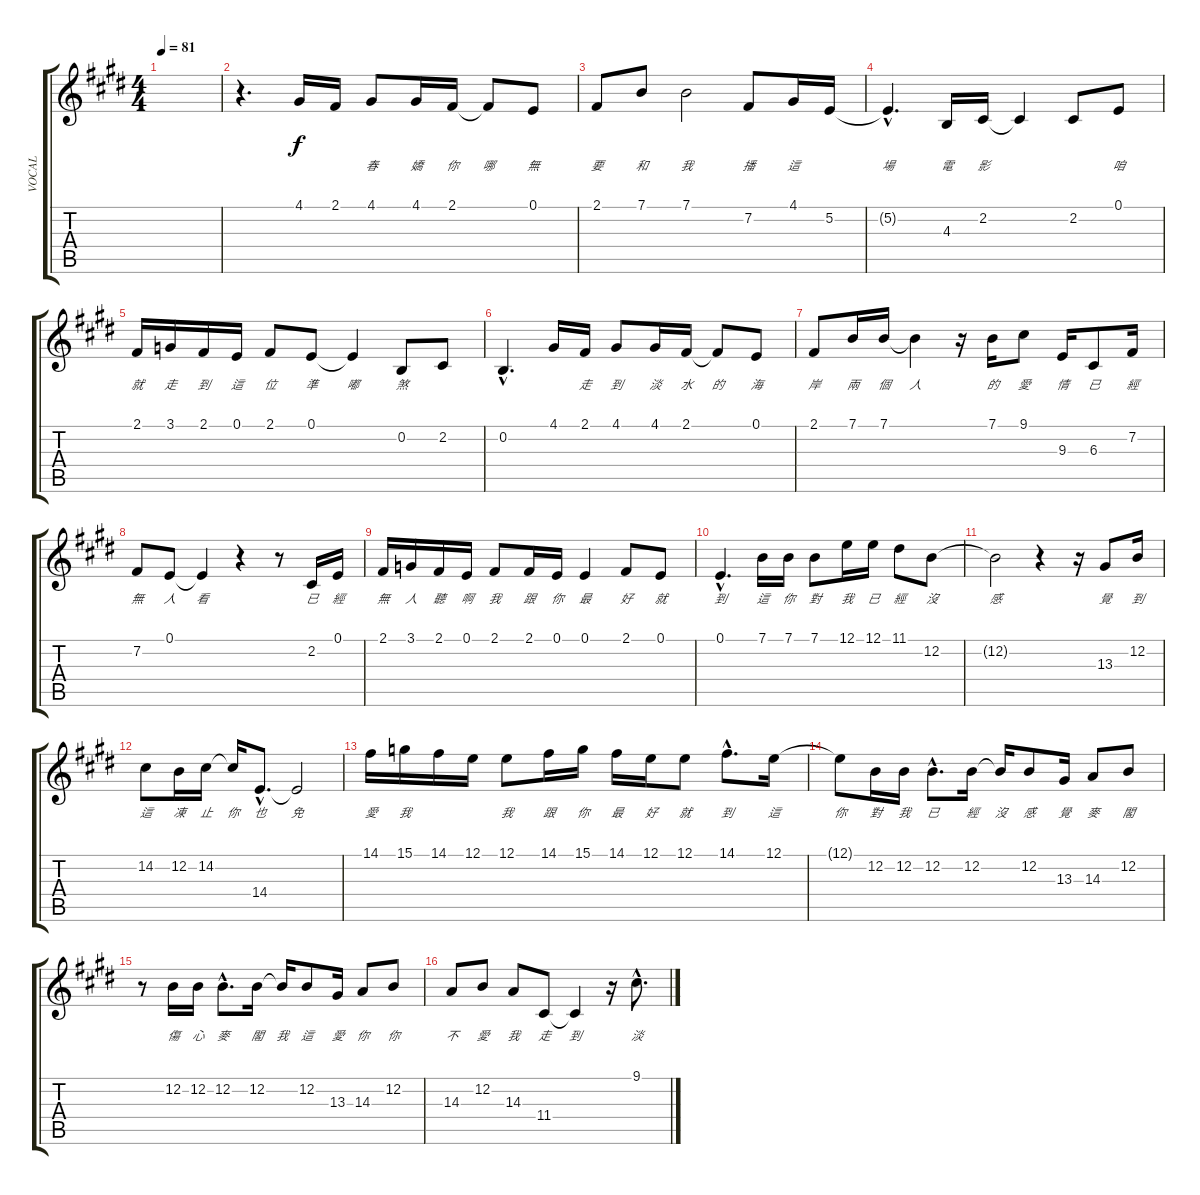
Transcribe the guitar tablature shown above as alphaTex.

\track ("VOCAL" "VOCAL") {instrument vibraphone}
\staff {score tabs}
\tuning (E4 B3 G3 D3 A2 E2) {hide}
\ts (4 4)
\tempo 81
\clef g2
\ks e
|
r.4{d} 4.1.16{lyrics (0 "") lyrics (1 "") lyrics (2 "") lyrics (3 "") lyrics (4 "")} 2.1.16{lyrics (0 "") lyrics (1 "") lyrics (2 "") lyrics (3 "") lyrics (4 "")} 4.1.8{lyrics (0 "春") lyrics (1 "") lyrics (2 "") lyrics (3 "") lyrics (4 "")} 4.1.16{lyrics (0 "嬌") lyrics (1 "") lyrics (2 "") lyrics (3 "") lyrics (4 "")} 2.1.16{lyrics (0 "你") lyrics (1 "") lyrics (2 "") lyrics (3 "") lyrics (4 "")} 2.1{t}.8{lyrics (0 "哪") lyrics (1 "") lyrics (2 "") lyrics (3 "") lyrics (4 "")} 0.1.8{lyrics (0 "無") lyrics (1 "") lyrics (2 "") lyrics (3 "") lyrics (4 "")} |
2.1.8{lyrics (0 "要") lyrics (1 "") lyrics (2 "") lyrics (3 "") lyrics (4 "")} 7.1.8{lyrics (0 "和") lyrics (1 "") lyrics (2 "") lyrics (3 "") lyrics (4 "")} 7.1.2{lyrics (0 "我") lyrics (1 "") lyrics (2 "") lyrics (3 "") lyrics (4 "")} 7.2.8{lyrics (0 "播　") lyrics (1 "") lyrics (2 "") lyrics (3 "") lyrics (4 "")} 4.1.16{lyrics (0 "這") lyrics (1 "") lyrics (2 "") lyrics (3 "") lyrics (4 "")} 5.2.16{lyrics (0 "") lyrics (1 "") lyrics (2 "") lyrics (3 "") lyrics (4 "")} |
5.2{hac t}.4{d lyrics (0 "場") lyrics (1 "") lyrics (2 "") lyrics (3 "") lyrics (4 "")} 4.3.16{lyrics (0 "電") lyrics (1 "") lyrics (2 "") lyrics (3 "") lyrics (4 "")} 2.2.16{lyrics (0 "影　") lyrics (1 "") lyrics (2 "") lyrics (3 "") lyrics (4 "")} 2.2{t}.4{lyrics (0 "") lyrics (1 "") lyrics (2 "") lyrics (3 "") lyrics (4 "")} 2.2.8{lyrics (0 "") lyrics (1 "") lyrics (2 "") lyrics (3 "") lyrics (4 "")} 0.1.8{lyrics (0 "咱") lyrics (1 "") lyrics (2 "") lyrics (3 "") lyrics (4 "")} |
2.1.16{lyrics (0 "就") lyrics (1 "") lyrics (2 "") lyrics (3 "") lyrics (4 "")} 3.1.16{lyrics (0 "走") lyrics (1 "") lyrics (2 "") lyrics (3 "") lyrics (4 "")} 2.1.16{lyrics (0 "到") lyrics (1 "") lyrics (2 "") lyrics (3 "") lyrics (4 "")} 0.1.16{lyrics (0 "這") lyrics (1 "") lyrics (2 "") lyrics (3 "") lyrics (4 "")} 2.1.8{lyrics (0 "位") lyrics (1 "") lyrics (2 "") lyrics (3 "") lyrics (4 "")} 0.1.8{lyrics (0 "準") lyrics (1 "") lyrics (2 "") lyrics (3 "") lyrics (4 "")} 0.1{t}.4{lyrics (0 "嘟") lyrics (1 "") lyrics (2 "") lyrics (3 "") lyrics (4 "")} 0.2.8{lyrics (0 "煞") lyrics (1 "") lyrics (2 "") lyrics (3 "") lyrics (4 "")} 2.2.8{lyrics (0 "") lyrics (1 "") lyrics (2 "") lyrics (3 "") lyrics (4 "")} |
0.2{hac}.4{d lyrics (0 "") lyrics (1 "") lyrics (2 "") lyrics (3 "") lyrics (4 "")} 4.1.16{lyrics (0 "") lyrics (1 "") lyrics (2 "") lyrics (3 "") lyrics (4 "")} 2.1.16{lyrics (0 "走") lyrics (1 "") lyrics (2 "") lyrics (3 "") lyrics (4 "")} 4.1.8{lyrics (0 "到") lyrics (1 "") lyrics (2 "") lyrics (3 "") lyrics (4 "")} 4.1.16{lyrics (0 "淡") lyrics (1 "") lyrics (2 "") lyrics (3 "") lyrics (4 "")} 2.1.16{lyrics (0 "水") lyrics (1 "") lyrics (2 "") lyrics (3 "") lyrics (4 "")} 2.1{t}.8{lyrics (0 "的") lyrics (1 "") lyrics (2 "") lyrics (3 "") lyrics (4 "")} 0.1.8{lyrics (0 "海") lyrics (1 "") lyrics (2 "") lyrics (3 "") lyrics (4 "")} |
2.1.8{lyrics (0 "岸　") lyrics (1 "") lyrics (2 "") lyrics (3 "") lyrics (4 "")} 7.1.16{lyrics (0 "兩") lyrics (1 "") lyrics (2 "") lyrics (3 "") lyrics (4 "")} 7.1.16{lyrics (0 "個") lyrics (1 "") lyrics (2 "") lyrics (3 "") lyrics (4 "")} 7.1{t}.4{lyrics (0 "人") lyrics (1 "") lyrics (2 "") lyrics (3 "") lyrics (4 "")} r.16 7.1.16{lyrics (0 "的") lyrics (1 "") lyrics (2 "") lyrics (3 "") lyrics (4 "")} 9.1.8{lyrics (0 "愛") lyrics (1 "") lyrics (2 "") lyrics (3 "") lyrics (4 "")} 9.3.16{lyrics (0 "情") lyrics (1 "") lyrics (2 "") lyrics (3 "") lyrics (4 "")} 6.3.8{lyrics (0 "已") lyrics (1 "") lyrics (2 "") lyrics (3 "") lyrics (4 "")} 7.2.16{lyrics (0 "經") lyrics (1 "") lyrics (2 "") lyrics (3 "") lyrics (4 "")} |
7.2.8{lyrics (0 "無") lyrics (1 "") lyrics (2 "") lyrics (3 "") lyrics (4 "")} 0.1.8{lyrics (0 "人") lyrics (1 "") lyrics (2 "") lyrics (3 "") lyrics (4 "")} 0.1{t}.4{lyrics (0 "看　") lyrics (1 "") lyrics (2 "") lyrics (3 "") lyrics (4 "")} r.4 r.8 2.2.16{lyrics (0 "已") lyrics (1 "") lyrics (2 "") lyrics (3 "") lyrics (4 "")} 0.1.16{lyrics (0 "經") lyrics (1 "") lyrics (2 "") lyrics (3 "") lyrics (4 "")} |
2.1.16{lyrics (0 "無") lyrics (1 "") lyrics (2 "") lyrics (3 "") lyrics (4 "")} 3.1.16{lyrics (0 "人") lyrics (1 "") lyrics (2 "") lyrics (3 "") lyrics (4 "")} 2.1.16{lyrics (0 "聽　") lyrics (1 "") lyrics (2 "") lyrics (3 "") lyrics (4 "")} 0.1.16{lyrics (0 "啊") lyrics (1 "") lyrics (2 "") lyrics (3 "") lyrics (4 "")} 2.1.8{lyrics (0 "我") lyrics (1 "") lyrics (2 "") lyrics (3 "") lyrics (4 "")} 2.1.16{lyrics (0 "跟") lyrics (1 "") lyrics (2 "") lyrics (3 "") lyrics (4 "")} 0.1.16{lyrics (0 "你") lyrics (1 "") lyrics (2 "") lyrics (3 "") lyrics (4 "")} 0.1.4{lyrics (0 "最") lyrics (1 "") lyrics (2 "") lyrics (3 "") lyrics (4 "")} 2.1.8{lyrics (0 "好") lyrics (1 "") lyrics (2 "") lyrics (3 "") lyrics (4 "")} 0.1.8{lyrics (0 "就") lyrics (1 "") lyrics (2 "") lyrics (3 "") lyrics (4 "")} |
0.1{hac}.4{d lyrics (0 "到") lyrics (1 "") lyrics (2 "") lyrics (3 "") lyrics (4 "")} 7.1.16{lyrics (0 "這　") lyrics (1 "") lyrics (2 "") lyrics (3 "") lyrics (4 "")} 7.1.16{lyrics (0 "你") lyrics (1 "") lyrics (2 "") lyrics (3 "") lyrics (4 "")} 7.1.8{lyrics (0 "對") lyrics (1 "") lyrics (2 "") lyrics (3 "") lyrics (4 "")} 12.1.16{lyrics (0 "我") lyrics (1 "") lyrics (2 "") lyrics (3 "") lyrics (4 "")} 12.1.16{lyrics (0 "已") lyrics (1 "") lyrics (2 "") lyrics (3 "") lyrics (4 "")} 11.1.8{lyrics (0 "經") lyrics (1 "") lyrics (2 "") lyrics (3 "") lyrics (4 "")} 12.2.8{lyrics (0 "沒") lyrics (1 "") lyrics (2 "") lyrics (3 "") lyrics (4 "")} |
12.2{t}.2{lyrics (0 "感") lyrics (1 "") lyrics (2 "") lyrics (3 "") lyrics (4 "")} r.4 r.16 13.3.8{lyrics (0 "覺　") lyrics (1 "") lyrics (2 "") lyrics (3 "") lyrics (4 "")} 12.2.16{lyrics (0 "到") lyrics (1 "") lyrics (2 "") lyrics (3 "") lyrics (4 "")} |
14.2.8{lyrics (0 "這") lyrics (1 "") lyrics (2 "") lyrics (3 "") lyrics (4 "")} 12.2.16{lyrics (0 "凍") lyrics (1 "") lyrics (2 "") lyrics (3 "") lyrics (4 "")} 14.2.16{lyrics (0 "止　") lyrics (1 "") lyrics (2 "") lyrics (3 "") lyrics (4 "")} 14.2{t}.16{lyrics (0 "你") lyrics (1 "") lyrics (2 "") lyrics (3 "") lyrics (4 "")} 14.4{hac}.8{d lyrics (0 "也") lyrics (1 "") lyrics (2 "") lyrics (3 "") lyrics (4 "")} 14.4{t}.2{lyrics (0 "免") lyrics (1 "") lyrics (2 "") lyrics (3 "") lyrics (4 "")} |
14.1.16{lyrics (0 "愛") lyrics (1 "") lyrics (2 "") lyrics (3 "") lyrics (4 "")} 15.1.16{lyrics (0 "我") lyrics (1 "") lyrics (2 "") lyrics (3 "") lyrics (4 "")} 14.1.16{lyrics (0 "") lyrics (1 "") lyrics (2 "") lyrics (3 "") lyrics (4 "")} 12.1.16{lyrics (0 "") lyrics (1 "") lyrics (2 "") lyrics (3 "") lyrics (4 "")} 12.1.8{lyrics (0 "我") lyrics (1 "") lyrics (2 "") lyrics (3 "") lyrics (4 "")} 14.1.16{lyrics (0 "跟") lyrics (1 "") lyrics (2 "") lyrics (3 "") lyrics (4 "")} 15.1.16{lyrics (0 "你") lyrics (1 "") lyrics (2 "") lyrics (3 "") lyrics (4 "")} 14.1.16{lyrics (0 "最") lyrics (1 "") lyrics (2 "") lyrics (3 "") lyrics (4 "")} 12.1.16{lyrics (0 "好") lyrics (1 "") lyrics (2 "") lyrics (3 "") lyrics (4 "")} 12.1.8{lyrics (0 "就") lyrics (1 "") lyrics (2 "") lyrics (3 "") lyrics (4 "")} 14.1{hac}.8{d lyrics (0 "到") lyrics (1 "") lyrics (2 "") lyrics (3 "") lyrics (4 "")} 12.1.16{lyrics (0 "這　") lyrics (1 "") lyrics (2 "") lyrics (3 "") lyrics (4 "")} |
12.1{t}.8{lyrics (0 "你") lyrics (1 "") lyrics (2 "") lyrics (3 "") lyrics (4 "")} 12.2.16{lyrics (0 "對") lyrics (1 "") lyrics (2 "") lyrics (3 "") lyrics (4 "")} 12.2.16{lyrics (0 "我") lyrics (1 "") lyrics (2 "") lyrics (3 "") lyrics (4 "")} 12.2{hac}.8{d lyrics (0 "已") lyrics (1 "") lyrics (2 "") lyrics (3 "") lyrics (4 "")} 12.2.16{lyrics (0 "經") lyrics (1 "") lyrics (2 "") lyrics (3 "") lyrics (4 "")} 12.2{t}.16{lyrics (0 "沒") lyrics (1 "") lyrics (2 "") lyrics (3 "") lyrics (4 "")} 12.2.8{lyrics (0 "感") lyrics (1 "") lyrics (2 "") lyrics (3 "") lyrics (4 "")} 13.3.16{lyrics (0 "覺　") lyrics (1 "") lyrics (2 "") lyrics (3 "") lyrics (4 "")} 14.3.8{lyrics (0 "麥") lyrics (1 "") lyrics (2 "") lyrics (3 "") lyrics (4 "")} 12.2.8{lyrics (0 "閣") lyrics (1 "") lyrics (2 "") lyrics (3 "") lyrics (4 "")} |
r.8 12.2.16{lyrics (0 "傷") lyrics (1 "") lyrics (2 "") lyrics (3 "") lyrics (4 "")} 12.2.16{lyrics (0 "心") lyrics (1 "") lyrics (2 "") lyrics (3 "") lyrics (4 "")} 12.2{hac}.8{d lyrics (0 "麥") lyrics (1 "") lyrics (2 "") lyrics (3 "") lyrics (4 "")} 12.2.16{lyrics (0 "閣") lyrics (1 "") lyrics (2 "") lyrics (3 "") lyrics (4 "")} 12.2{t}.16{lyrics (0 "我") lyrics (1 "") lyrics (2 "") lyrics (3 "") lyrics (4 "")} 12.2.8{lyrics (0 "這") lyrics (1 "") lyrics (2 "") lyrics (3 "") lyrics (4 "")} 13.3.16{lyrics (0 "愛") lyrics (1 "") lyrics (2 "") lyrics (3 "") lyrics (4 "")} 14.3.8{lyrics (0 "你　") lyrics (1 "") lyrics (2 "") lyrics (3 "") lyrics (4 "")} 12.2.8{lyrics (0 "你") lyrics (1 "") lyrics (2 "") lyrics (3 "") lyrics (4 "")} |
14.3.8{lyrics (0 "不") lyrics (1 "") lyrics (2 "") lyrics (3 "") lyrics (4 "")} 12.2.8{lyrics (0 "愛") lyrics (1 "") lyrics (2 "") lyrics (3 "") lyrics (4 "")} 14.3.8{lyrics (0 "我") lyrics (1 "") lyrics (2 "") lyrics (3 "") lyrics (4 "")} 11.4.8{lyrics (0 "走") lyrics (1 "") lyrics (2 "") lyrics (3 "") lyrics (4 "")} 11.4{t}.4{lyrics (0 "到") lyrics (1 "") lyrics (2 "") lyrics (3 "") lyrics (4 "")} r.16 9.1{hac}.8{d lyrics (0 "淡") lyrics (1 "") lyrics (2 "") lyrics (3 "") lyrics (4 "")}
